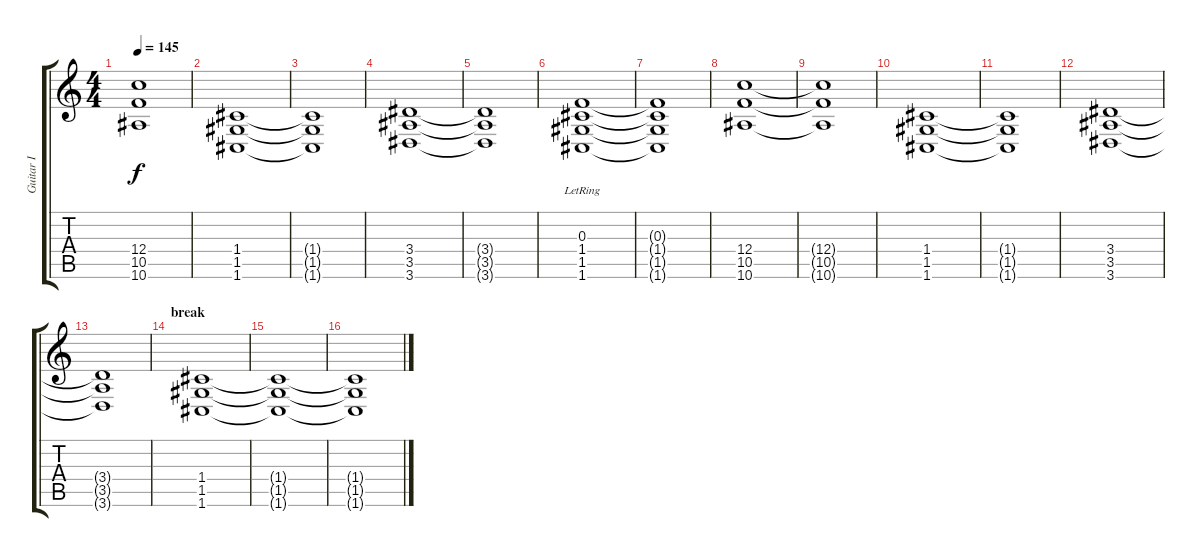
\track ("Guitar I" "Guitar I") {instrument distortionguitar}
\staff {score tabs}
\tuning (D4 A3 F3 C3 G2 C2) {hide}
\ts (4 4)
\tempo 145
\clef g2
\ks c
(12.4{t} 10.5{t} 10.6{t}).1{dy f} |
(1.4 1.5 1.6).1 |
(1.4{t} 1.5{t} 1.6{t}).1 |
(3.4 3.5 3.6).1 |
(3.4{t} 3.5{t} 3.6{t}).1 |
(0.3{lr} 1.4 1.5 1.6).1 |
(0.3{t} 1.4{t} 1.5{t} 1.6{t}).1 |
(12.4 10.5 10.6).1 |
(12.4{t} 10.5{t} 10.6{t}).1 |
(1.4 1.5 1.6).1 |
(1.4{t} 1.5{t} 1.6{t}).1 |
(3.4 3.5 3.6).1 |
(3.4{t} 3.5{t} 3.6{t}).1 |
\section ("" "break")
(1.4 1.5 1.6).1{volume 0} |
(1.4{t} 1.5{t} 1.6{t}).1 |
(1.4{t} 1.5{t} 1.6{t}).1
